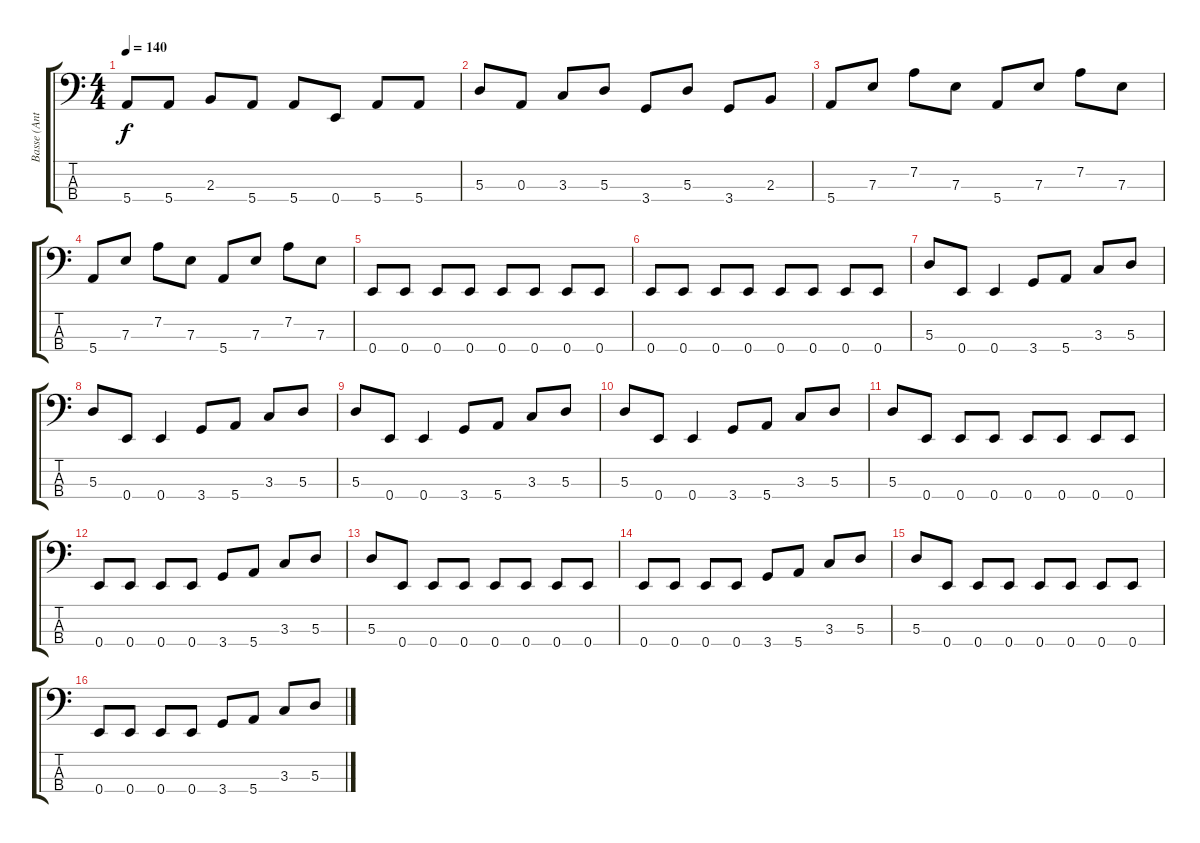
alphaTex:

\track ("Basse (Anthony)" "Basse (Ant") {instrument electricbassfinger}
\staff {score tabs}
\tuning (G2 D2 A1 E1) {hide}
\ts (4 4)
\tempo 140
\clef f4
\ks c
5.4.8{dy f} 5.4.8 2.3.8 5.4.8 5.4.8 0.4.8 5.4.8 5.4.8 |
5.3.8 0.3.8 3.3.8 5.3.8 3.4.8 5.3.8 3.4.8 2.3.8 |
5.4.8 7.3.8 7.2.8 7.3.8 5.4.8 7.3.8 7.2.8 7.3.8 |
5.4.8 7.3.8 7.2.8 7.3.8 5.4.8 7.3.8 7.2.8 7.3.8 |
0.4.8 0.4.8 0.4.8 0.4.8 0.4.8 0.4.8 0.4.8 0.4.8 |
0.4.8 0.4.8 0.4.8 0.4.8 0.4.8 0.4.8 0.4.8 0.4.8 |
5.3.8 0.4.8 0.4.4 3.4.8 5.4.8 3.3.8 5.3.8 |
5.3.8 0.4.8 0.4.4 3.4.8 5.4.8 3.3.8 5.3.8 |
5.3.8 0.4.8 0.4.4 3.4.8 5.4.8 3.3.8 5.3.8 |
5.3.8 0.4.8 0.4.4 3.4.8 5.4.8 3.3.8 5.3.8 |
5.3.8 0.4.8 0.4.8 0.4.8 0.4.8 0.4.8 0.4.8 0.4.8 |
0.4.8 0.4.8 0.4.8 0.4.8 3.4.8 5.4.8 3.3.8 5.3.8 |
5.3.8 0.4.8 0.4.8 0.4.8 0.4.8 0.4.8 0.4.8 0.4.8 |
0.4.8 0.4.8 0.4.8 0.4.8 3.4.8 5.4.8 3.3.8 5.3.8 |
5.3.8 0.4.8 0.4.8 0.4.8 0.4.8 0.4.8 0.4.8 0.4.8 |
0.4.8 0.4.8 0.4.8 0.4.8 3.4.8 5.4.8 3.3.8 5.3.8
